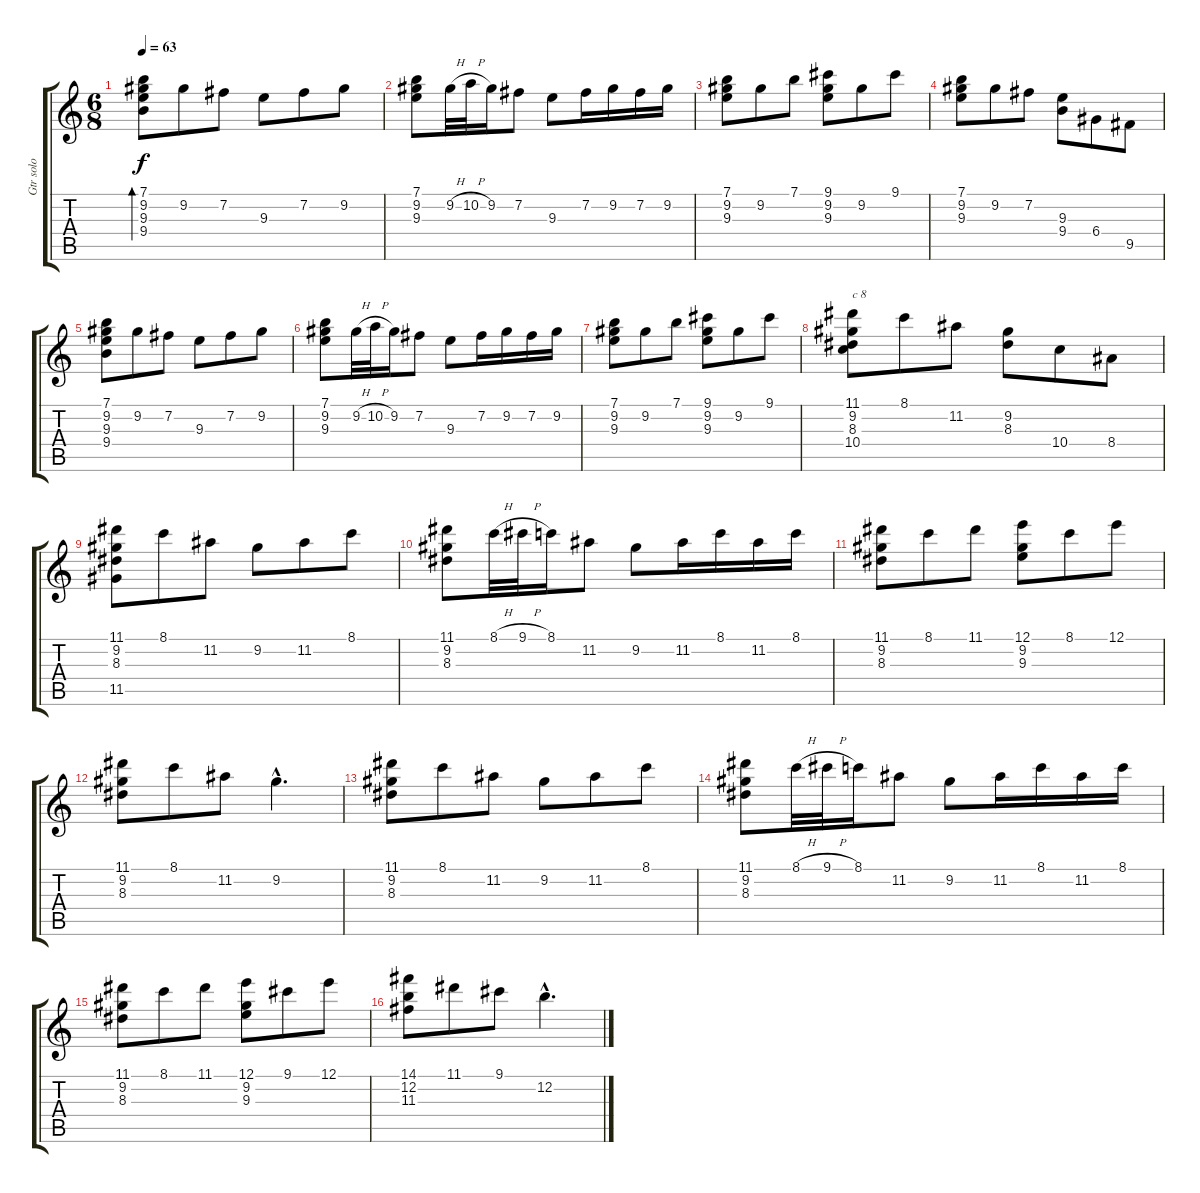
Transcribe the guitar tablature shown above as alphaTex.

\track ("Gtr solo" "Gtr solo") {instrument acousticguitarnylon}
\staff {score tabs}
\tuning (E4 B3 G3 D3 A2 E2) {hide}
\ts (6 8)
\tempo 63
\tempo 67
\tempo 63
\clef g2
\ks c
(7.1 9.2 9.3 9.4).8{bd 120 dy f instrument acousticguitarnylon} 9.2.8 7.2.8 9.3.8 7.2.8 9.2.8 |
(7.1 9.2 9.3).8 9.2{h}.32 10.2{h}.32 9.2.16 7.2.8 9.3.8 7.2.16 9.2.16 7.2.16 9.2.16 |
(7.1 9.2 9.3).8 9.2.8 7.1.8 (9.1 9.2 9.3).8 9.2.8 9.1.8 |
(7.1 9.2 9.3).8 9.2.8 7.2.8 (9.3 9.4).8 6.4.8 9.5.8 |
(7.1 9.2 9.3 9.4).8 9.2.8 7.2.8 9.3.8 7.2.8 9.2.8 |
(7.1 9.2 9.3).8 9.2{h}.32 10.2{h}.32 9.2.16 7.2.8 9.3.8 7.2.16 9.2.16 7.2.16 9.2.16 |
(7.1 9.2 9.3).8 9.2.8 7.1.8 (9.1 9.2 9.3).8 9.2.8 9.1.8 |
(11.1 9.2 8.3 10.4).8{txt "c 8"} 8.1.8 11.2.8 (9.2 8.3).8 10.4.8 8.4.8 |
(11.1 9.2 8.3 11.5).8 8.1.8 11.2.8 9.2.8 11.2.8 8.1.8 |
(11.1 9.2 8.3).8 8.1{h}.32 9.1{h}.32 8.1.16 11.2.8 9.2.8 11.2.16 8.1.16 11.2.16 8.1.16 |
(11.1 9.2 8.3).8 8.1.8 11.1.8 (12.1 9.2 9.3).8 8.1.8 12.1.8 |
(11.1 9.2 8.3).8 8.1.8 11.2.8 9.2{hac}.4{d} |
(11.1 9.2 8.3).8 8.1.8 11.2.8 9.2.8 11.2.8 8.1.8 |
(11.1 9.2 8.3).8 8.1{h}.32 9.1{h}.32 8.1.16 11.2.8 9.2.8 11.2.16 8.1.16 11.2.16 8.1.16 |
(11.1 9.2 8.3).8 8.1.8 11.1.8 (12.1 9.2 9.3).8 9.1.8 12.1.8 |
(14.1 12.2 11.3).8 11.1.8 9.1.8 12.2{hac}.4{d}
